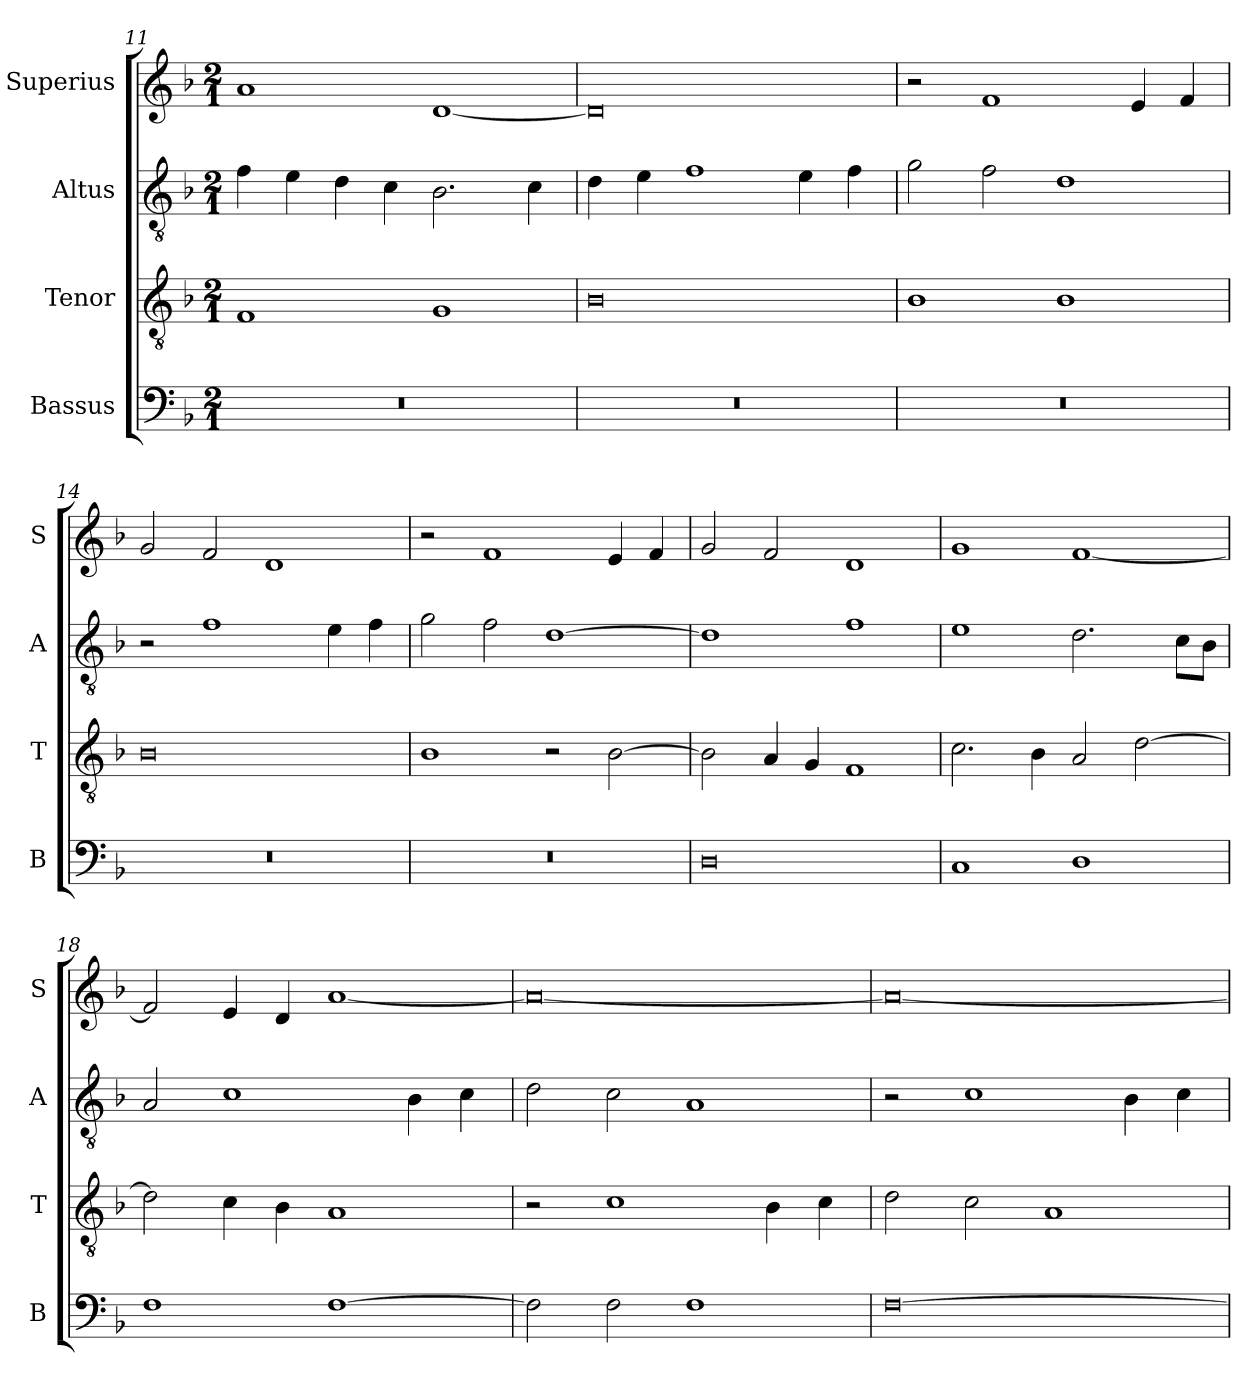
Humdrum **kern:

**kern	**kern	**kern	**kern
*part4	*part3	*part2	*part1
*staff4	*staff3	*staff2	*staff1
*I"Bassus	*I"Tenor	*I"Altus	*I"Superius
*I'B	*I'T	*I'A	*I'S
*clefF4	*clefGv2	*clefGv2	*clefG2
*k[b-]	*k[b-]	*k[b-]	*k[b-]
*M2/1	*M2/1	*M2/1	*M2/1
=11	=11	=11	=11
0r	1F	4f\	1a
.	.	4e\	.
.	.	4d\	.
.	.	4c\	.
.	1G	2.B-\	[1d
.	.	4c\	.
=12	=12	=12	=12
0r	0B-	4d\	0d]
.	.	4e\	.
.	.	1f	.
.	.	4e\	.
.	.	4f\	.
=13	=13	=13	=13
0r	1B-	2g\	2r
.	.	2f\	1f
.	1B-	1d	.
.	.	.	4e/
.	.	.	4f/
=14	=14	=14	=14
0r	0B-	2r	2g/
.	.	1f	2f/
.	.	.	1d
.	.	4e\	.
.	.	4f\	.
=15	=15	=15	=15
0r	1B-	2g\	2r
.	.	2f\	1f
.	2r	[1d	.
.	[2B-\	.	4e/
.	.	.	4f/
=16	=16	=16	=16
0D	2B-\]	1d]	2g/
.	4A/	.	2f/
.	4G/	.	.
.	1F	1f	1d
=17	=17	=17	=17
1C	2.c\	1e	1g
.	4B-\	.	.
1D	2A/	2.d\	[1f
.	[2d\	.	.
.	.	8c\L	.
.	.	8B-\J	.
=18	=18	=18	=18
1F	2d\]	2A/	2f/]
.	4c\	1c	4e/
.	4B-\	.	4d/
[1F	1A	.	[1a
.	.	4B-\	.
.	.	4c\	.
=19	=19	=19	=19
2F\]	2r	2d\	0a_
2F\	1c	2c\	.
1F	.	1A	.
.	4B-\	.	.
.	4c\	.	.
=20	=20	=20	=20
[0F	2d\	2r	0a_
.	2c\	1c	.
.	1A	.	.
.	.	4B-\	.
.	.	4c\	.
=	=	=	=
*-	*-	*-	*-
